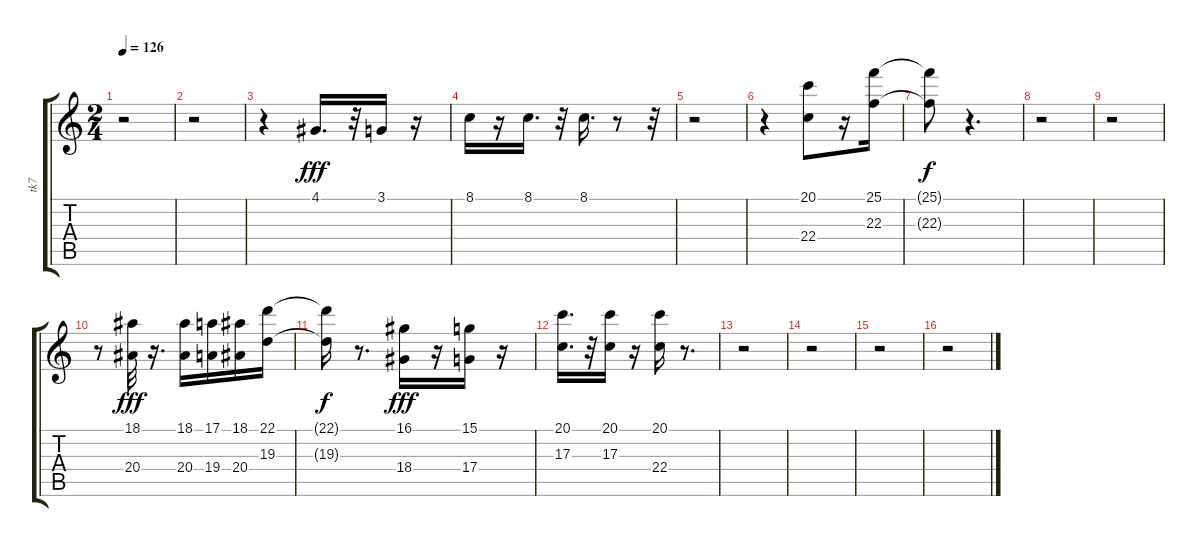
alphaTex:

\track ("tk7" "tk7") {instrument brasssection}
\staff {score tabs}
\tuning (E4 B3 G3 D3 A2 E2) {hide}
\ts (2 4)
\tempo 126
\clef g2
\ks c
r.2{dy f} |
r.2 |
r.4 4.1.16{d dy fff} r.32 3.1.16 r.16 |
8.1.16 r.16 8.1.16{d} r.32 8.1.16{d} r.8 r.32 |
r.2 |
r.4 (20.1 22.4).8 r.16 (25.1 22.3).16 |
(25.1{t} 22.3{t}).8{dy f} r.4{d} |
r.2 |
r.2 |
r.8 (18.1 20.4).32{dy fff} r.16{d} (18.1 20.4).16 (17.1 19.4).16 (18.1 20.4).16 (22.1 19.3).16 |
(22.1{t} 19.3{t}).16{dy f} r.8{d} (16.1 18.4).16{dy fff} r.16 (15.1 17.4).16 r.16 |
(20.1 17.3).16{d} r.32 (20.1 17.3).16 r.16 (20.1 22.4).16 r.8{d} |
r.2 |
r.2 |
r.2 |
r.2
